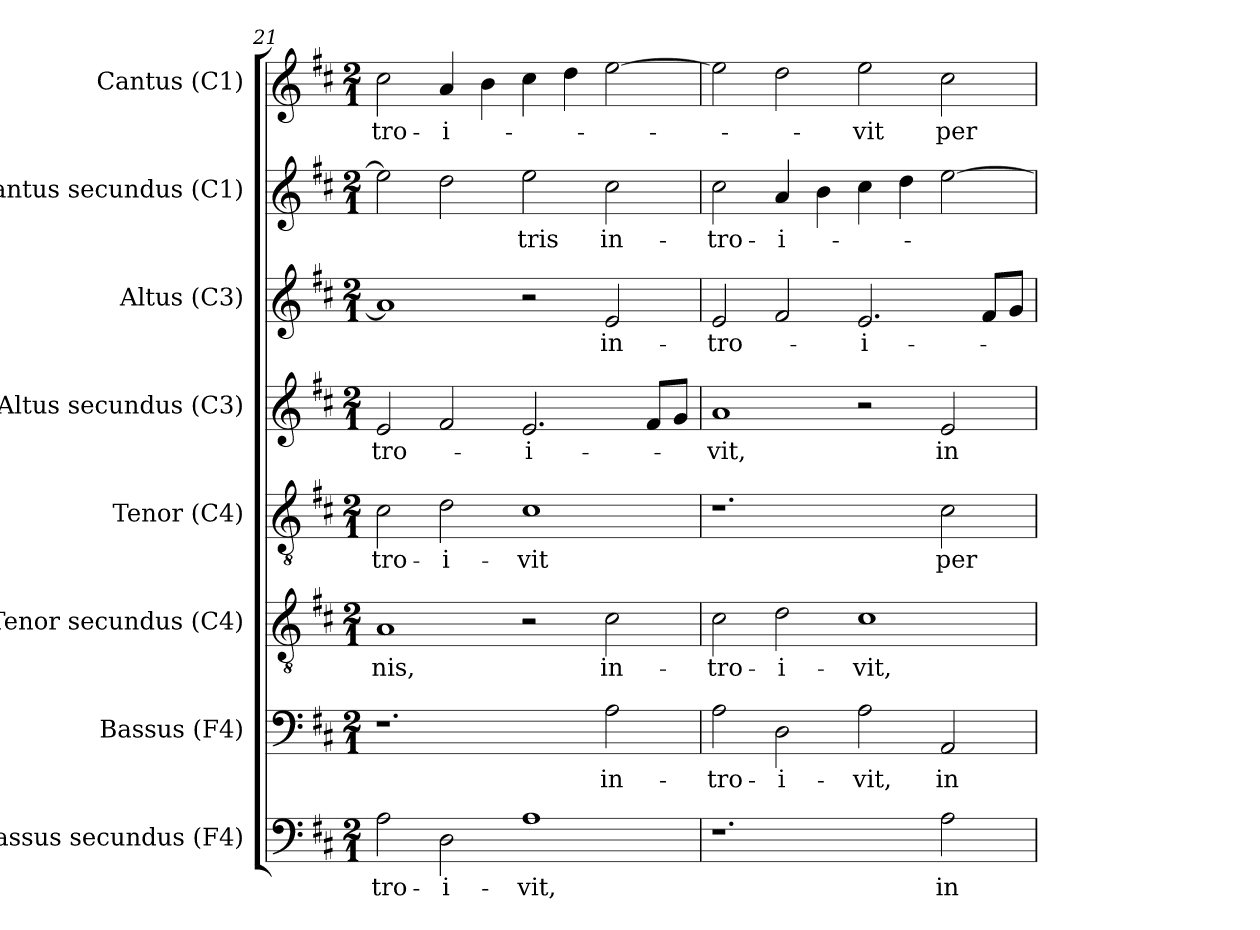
**kern	**text	**kern	**text	**kern	**text	**kern	**text	**kern	**text	**kern	**text	**kern	**text	**kern	**text
*part8	*part8	*part7	*part7	*part6	*part6	*part5	*part5	*part4	*part4	*part3	*part3	*part2	*part2	*part1	*part1
*staff8	*staff8	*staff7	*staff7	*staff6	*staff6	*staff5	*staff5	*staff4	*staff4	*staff3	*staff3	*staff2	*staff2	*staff1	*staff1
*I"Bassus secundus (F4)	*	*I"Bassus (F4)	*	*I"Tenor secundus (C4)	*	*I"Tenor (C4)	*	*I"Altus secundus (C3)	*	*I"Altus (C3)	*	*I"Cantus secundus (C1)	*	*I"Cantus (C1)	*
*I'B2	*	*I'B.	*	*I'T2	*	*I'T.	*	*I'A2	*	*I'A.	*	*I'C2	*	*I'C.	*
*clefF4	*	*clefF4	*	*clefGv2	*	*clefGv2	*	*clefG2	*	*clefG2	*	*clefG2	*	*clefG2	*
*	*	*	*	*	*	*ITrd7c12	*	*	*	*	*	*	*	*	*
*k[f#c#]	*	*k[f#c#]	*	*k[f#c#]	*	*k[f#c#]	*	*k[f#c#]	*	*k[f#c#]	*	*k[f#c#]	*	*k[f#c#]	*
*D:	*	*D:	*	*D:	*	*D:	*	*D:	*	*D:	*	*D:	*	*D:	*
*M2/1	*	*M2/1	*	*M2/1	*	*M2/1	*	*M2/1	*	*M2/1	*	*M2/1	*	*M2/1	*
=21	=21	=21	=21	=21	=21	=21	=21	=21	=21	=21	=21	=21	=21	=21	=21
!	!LO:LY:b:color=#000000	!	!	!	!	!	!	!	!	!	!	!	!	!	!
!	!	!	!	!	!LO:LY:b:color=#000000	!	!	!	!	!	!	!	!	!	!
!	!	!	!	!	!	!	!LO:LY:b:color=#000000	!	!	!	!	!	!	!	!
!	!	!	!	!	!	!	!	!	!LO:LY:b:color=#000000	!	!	!	!	!	!
!	!	!	!	!	!	!	!	!	!	!	!	!	!	!	!LO:LY:b:color=#000000
2Ai\	-tro-	1.r	.	1Ai	-nis,	2C#i\	-tro-	2ei/	-tro-	1ai]	.	2eei\]	.	2cc#i\	-tro-
!	!LO:LY:b:color=#000000	!	!	!	!	!	!	!	!	!	!	!	!	!	!
!	!	!	!	!	!	!	!LO:LY:b:color=#000000	!	!	!	!	!	!	!	!
!	!	!	!	!	!	!	!	!	!	!	!	!	!	!	!LO:LY:b:color=#000000
2Di\	-i-	.	.	.	.	2Di\	-i-	2f#i/	.	.	.	2ddi\	.	4ai/	-i-
.	.	.	.	.	.	.	.	.	.	.	.	.	.	4bi\	.
!	!LO:LY:b:color=#000000	!	!	!	!	!	!	!	!	!	!	!	!	!	!
!	!	!	!	!	!	!	!LO:LY:b:color=#000000	!	!	!	!	!	!	!	!
!	!	!	!	!	!	!	!	!	!LO:LY:b:color=#000000	!	!	!	!	!	!
!	!	!	!	!	!	!	!	!	!	!	!	!	!LO:LY:b:color=#000000	!	!
1Ai	-vit,	.	.	2r	.	1C#i	-vit	2.ei/	-i-	2r	.	2eei\	-tris	4cc#i\	.
.	.	.	.	.	.	.	.	.	.	.	.	.	.	4ddi\	.
!	!	!	!LO:LY:b:color=#000000	!	!	!	!	!	!	!	!	!	!	!	!
!	!	!	!	!	!LO:LY:b:color=#000000	!	!	!	!	!	!	!	!	!	!
!	!	!	!	!	!	!	!	!	!	!	!LO:LY:b:color=#000000	!	!	!	!
!	!	!	!	!	!	!	!	!	!	!	!	!	!LO:LY:b:color=#000000	!	!
.	.	2Ai\	in-	2c#i\	in-	.	.	.	.	2ei/	in-	2cc#i\	in-	[2eei\	.
.	.	.	.	.	.	.	.	8f#i/L	.	.	.	.	.	.	.
.	.	.	.	.	.	.	.	8gi/J	.	.	.	.	.	.	.
=22	=22	=22	=22	=22	=22	=22	=22	=22	=22	=22	=22	=22	=22	=22	=22
!	!	!	!LO:LY:b:color=#000000	!	!	!	!	!	!	!	!	!	!	!	!
!	!	!	!	!	!LO:LY:b:color=#000000	!	!	!	!	!	!	!	!	!	!
!	!	!	!	!	!	!	!	!	!LO:LY:b:color=#000000	!	!	!	!	!	!
!	!	!	!	!	!	!	!	!	!	!	!LO:LY:b:color=#000000	!	!	!	!
!	!	!	!	!	!	!	!	!	!	!	!	!	!LO:LY:b:color=#000000	!	!
1.r	.	2Ai\	-tro-	2c#i\	-tro-	1.r	.	1ai	-vit,	2ei/	-tro-	2cc#i\	-tro-	2eei\]	.
!	!	!	!LO:LY:b:color=#000000	!	!	!	!	!	!	!	!	!	!	!	!
!	!	!	!	!	!LO:LY:b:color=#000000	!	!	!	!	!	!	!	!	!	!
!	!	!	!	!	!	!	!	!	!	!	!	!	!LO:LY:b:color=#000000	!	!
.	.	2Di\	-i-	2di\	-i-	.	.	.	.	2f#i/	.	4ai/	-i-	2ddi\	.
.	.	.	.	.	.	.	.	.	.	.	.	4bi\	.	.	.
!	!	!	!LO:LY:b:color=#000000	!	!	!	!	!	!	!	!	!	!	!	!
!	!	!	!	!	!LO:LY:b:color=#000000	!	!	!	!	!	!	!	!	!	!
!	!	!	!	!	!	!	!	!	!	!	!LO:LY:b:color=#000000	!	!	!	!
!	!	!	!	!	!	!	!	!	!	!	!	!	!	!	!LO:LY:b:color=#000000
.	.	2Ai\	-vit,	1c#i	-vit,	.	.	2r	.	2.ei/	-i-	4cc#i\	.	2eei\	-vit
.	.	.	.	.	.	.	.	.	.	.	.	4ddi\	.	.	.
!	!LO:LY:b:color=#000000	!	!	!	!	!	!	!	!	!	!	!	!	!	!
!	!	!	!LO:LY:b:color=#000000	!	!	!	!	!	!	!	!	!	!	!	!
!	!	!	!	!	!	!	!LO:LY:b:color=#000000	!	!	!	!	!	!	!	!
!	!	!	!	!	!	!	!	!	!LO:LY:b:color=#000000	!	!	!	!	!	!
!	!	!	!	!	!	!	!	!	!	!	!	!	!	!	!LO:LY:b:color=#000000
2Ai\	in-	2AAi/	in-	.	.	2C#i\	per	2ei/	in-	.	.	[2eei\	.	2cc#i\	per
.	.	.	.	.	.	.	.	.	.	8f#i/L	.	.	.	.	.
.	.	.	.	.	.	.	.	.	.	8gi/J	.	.	.	.	.
=	=	=	=	=	=	=	=	=	=	=	=	=	=	=	=
*-	*-	*-	*-	*-	*-	*-	*-	*-	*-	*-	*-	*-	*-	*-	*-
